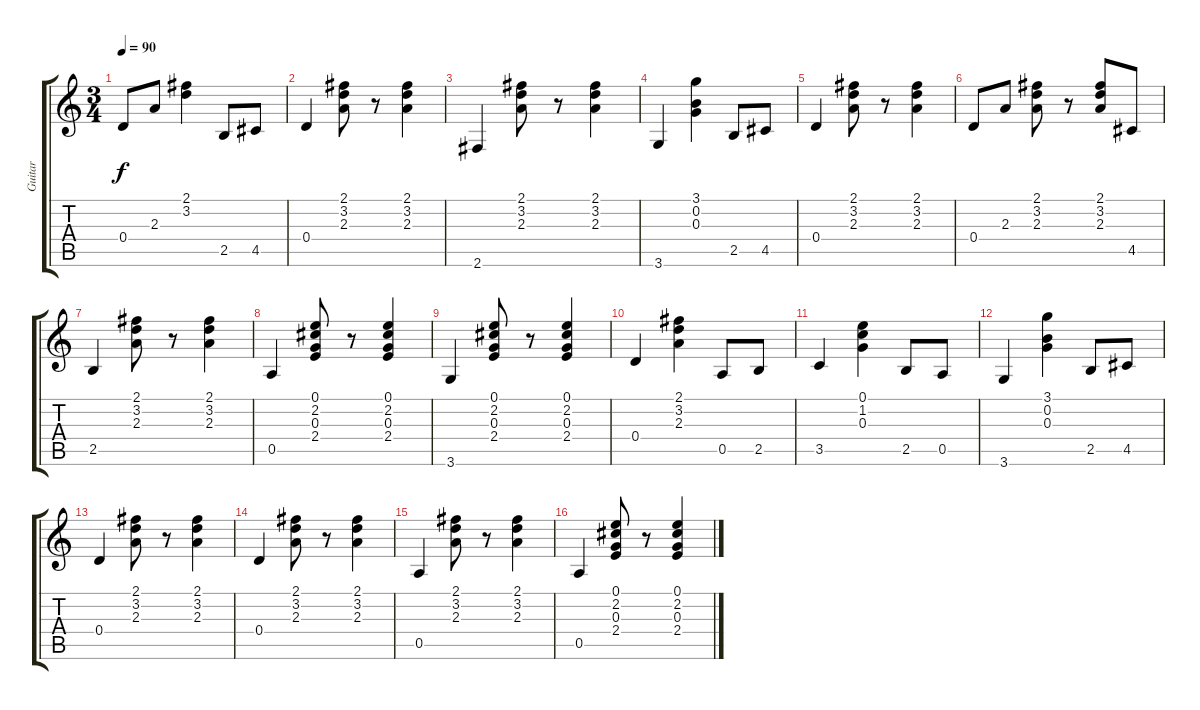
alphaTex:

\track ("Guitar" "Guitar") {instrument acousticguitarnylon}
\staff {score tabs}
\tuning (E4 B3 G3 D3 A2 E2) {hide}
\ts (3 4)
\tempo 90
\clef g2
\ks c
0.4.8{dy f} 2.3.8 (2.1 3.2).4 2.5.8 4.5.8 |
0.4.4 (2.1 3.2 2.3).8 r.8 (2.1 3.2 2.3).4 |
2.6.4 (2.1 3.2 2.3).8 r.8 (2.1 3.2 2.3).4 |
3.6.4 (3.1 0.2 0.3).4 2.5.8 4.5.8 |
0.4.4 (2.1 3.2 2.3).8 r.8 (2.1 3.2 2.3).4 |
0.4.8 2.3.8 (2.1 3.2 2.3).8 r.8 (2.1 3.2 2.3).8 4.5.8 |
2.5.4 (2.1 3.2 2.3).8 r.8 (2.1 3.2 2.3).4 |
0.5.4 (0.1 2.2 0.3 2.4).8 r.8 (0.1 2.2 0.3 2.4).4 |
3.6.4 (0.1 2.2 0.3 2.4).8 r.8 (0.1 2.2 0.3 2.4).4 |
0.4.4 (2.1 3.2 2.3).4 0.5.8 2.5.8 |
3.5.4 (0.1 1.2 0.3).4 2.5.8 0.5.8 |
3.6.4 (3.1 0.2 0.3).4 2.5.8 4.5.8 |
0.4.4 (2.1 3.2 2.3).8 r.8 (2.1 3.2 2.3).4 |
0.4.4 (2.1 3.2 2.3).8 r.8 (2.1 3.2 2.3).4 |
0.5.4 (2.1 3.2 2.3).8 r.8 (2.1 3.2 2.3).4 |
0.5.4 (0.1 2.2 0.3 2.4).8 r.8 (0.1 2.2 0.3 2.4).4
